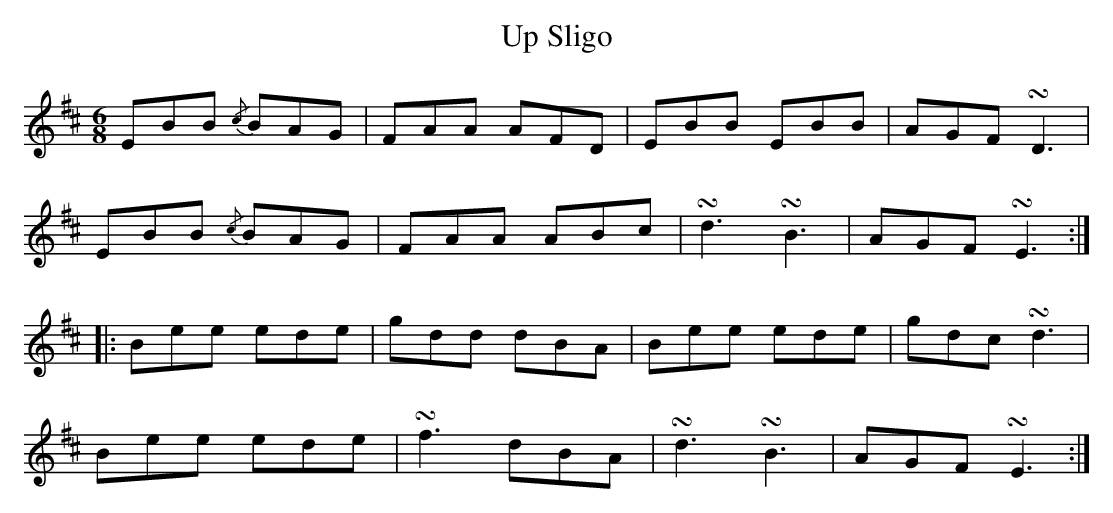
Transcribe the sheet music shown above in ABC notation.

X:1
U: ~ = !turn!
T:Up Sligo
L:1/8
M:6/8
K:EDor
EBB {/c}BAG | FAA AFD | EBB EBB | AGF ~D3 |
EBB {/c}BAG | FAA ABc | ~d3 ~B3 | AGF ~E3 ::
Bee ede | gdd dBA | Bee ede | gdc ~d3 |
Bee ede | ~f3 dBA | ~d3 ~B3 | AGF ~E3 :|]
